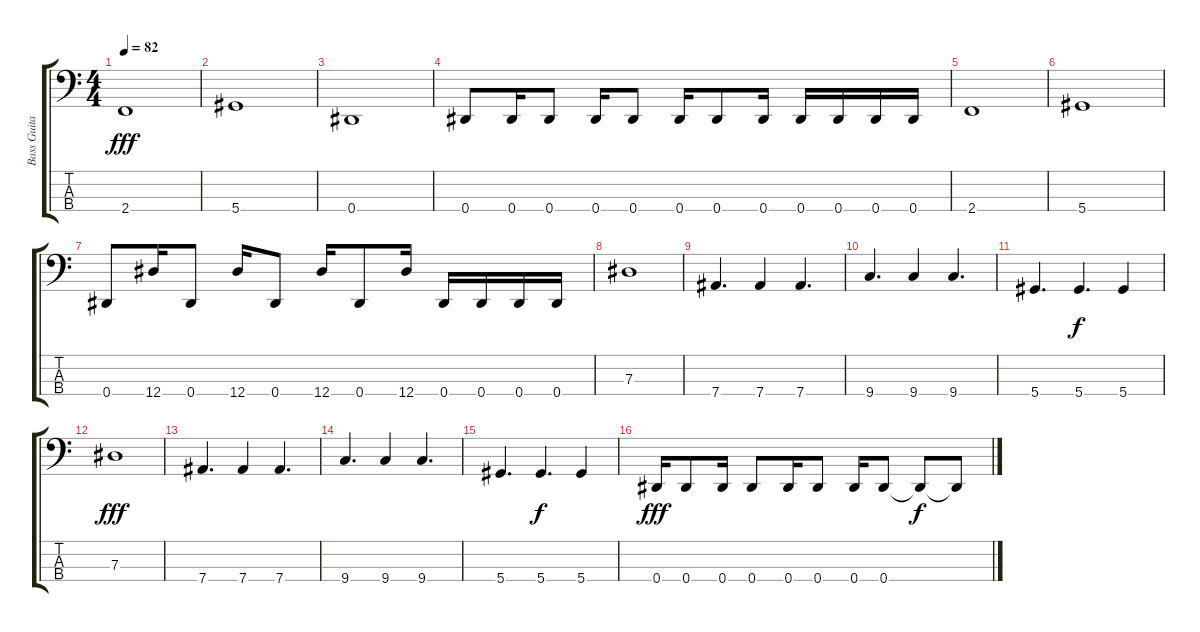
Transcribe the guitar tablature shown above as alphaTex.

\track ("Bass Guitar" "Bass Guita") {instrument acousticbass}
\staff {score tabs}
\tuning (Gb2 Db2 Ab1 Eb1) {hide}
\ts (4 4)
\tempo 82
\clef f4
\ks c
2.4.1{dy fff} |
5.4.1 |
0.4.1 |
0.4.8 0.4.16 0.4.8 0.4.16 0.4.8 0.4.16 0.4.8 0.4.16 0.4.16 0.4.16 0.4.16 0.4.16 |
2.4.1 |
5.4.1 |
0.4.8 12.4.16 0.4.8 12.4.16 0.4.8 12.4.16 0.4.8 12.4.16 0.4.16 0.4.16 0.4.16 0.4.16 |
7.3.1 |
7.4.4{d} 7.4.4 7.4.4{d} |
9.4.4{d} 9.4.4 9.4.4{d} |
5.4.4{d} 5.4.4{d dy f} 5.4.4 |
7.3.1{dy fff} |
7.4.4{d} 7.4.4 7.4.4{d} |
9.4.4{d} 9.4.4 9.4.4{d} |
5.4.4{d} 5.4.4{d dy f} 5.4.4 |
0.4.16{dy fff} 0.4.8 0.4.16 0.4.8 0.4.16 0.4.8 0.4.16 0.4.8 0.4{t}.8{dy f} 0.4{t}.8
